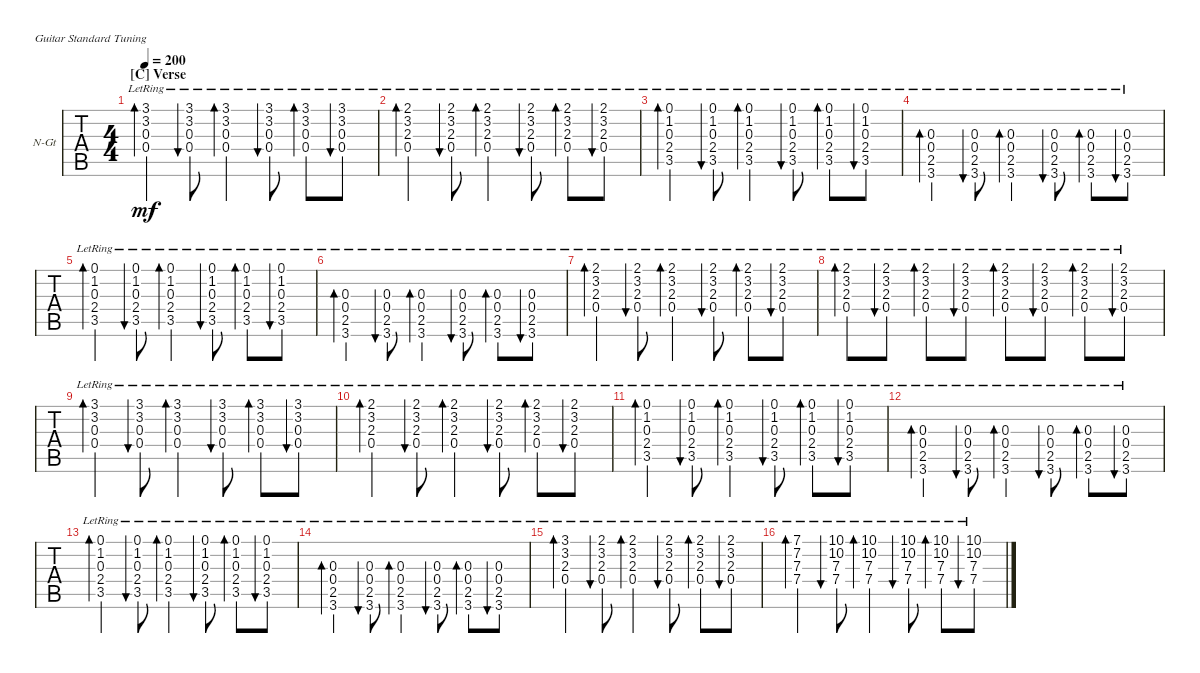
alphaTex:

\defaultSystemsLayout 4
\bracketExtendMode groupsimilarinstruments
\firstSystemTrackNameOrientation horizontal
\otherSystemsTrackNameOrientation horizontal
\track ("Cole Train" "N-Gt") {instrument acousticguitarnylon}
\staff {tabs}
\tuning (E4 B3 G3 D3 A2 E2)
\ts (4 4)
\section ("C" "Verse")
\tempo 200
\clef g2
\ks c
(0.3{lr} 3.2{lr} 3.1{lr} 0.4{lr}).4{bd 30 dy mf} (0.3{lr} 3.2{lr} 3.1{lr} 0.4{lr}).8{bu 30} (0.3{lr} 3.2{lr} 3.1{lr} 0.4{lr}).4{bd 30} (0.3{lr} 3.2{lr} 3.1{lr} 0.4{lr}).8{bu 30} (3.2{lr} 0.3{lr} 3.1{lr} 0.4{lr}).8{bd 30} (0.3{lr} 3.2{lr} 3.1{lr} 0.4{lr}).8{bu 30} |
(2.3{lr} 3.2{lr} 2.1{lr} 0.4{lr}).4{bd 30} (2.3{lr} 3.2{lr} 2.1{lr} 0.4{lr}).8{bu 30} (2.3{lr} 3.2{lr} 2.1{lr} 0.4{lr}).4{bd 30} (2.3{lr} 3.2{lr} 2.1{lr} 0.4{lr}).8{bu 30} (3.2{lr} 2.3{lr} 2.1{lr} 0.4{lr}).8{bd 30} (2.3{lr} 3.2{lr} 2.1{lr} 0.4{lr}).8{bu 30} |
(0.3{lr} 1.2{lr} 0.1{lr} 3.5{lr} 2.4{lr}).4{bd 30} (0.3{lr} 1.2{lr} 0.1{lr} 3.5{lr} 2.4{lr}).8{bu 30} (0.3{lr} 1.2{lr} 0.1{lr} 3.5{lr} 2.4{lr}).4{bd 30} (0.3{lr} 1.2{lr} 0.1{lr} 3.5{lr} 2.4{lr}).8{bu 30} (1.2{lr} 0.3{lr} 0.1{lr} 3.5{lr} 2.4{lr}).8{bd 30} (0.3{lr} 1.2{lr} 0.1{lr} 3.5{lr} 2.4{lr}).8{bu 30} |
(0.3{lr} 3.6{lr} 2.5{lr} 0.4{lr}).4{bd 30} (0.3{lr} 0.4{lr} 3.6{lr} 2.5{lr}).8{bu 30} (0.3{lr} 0.4{lr} 3.6{lr} 2.5{lr}).4{bd 30} (0.3{lr} 0.4{lr} 3.6{lr} 2.5{lr}).8{bu 30} (0.3{lr} 0.4{lr} 3.6{lr} 2.5{lr}).8{bd 30} (0.3{lr} 0.4{lr} 3.6{lr} 2.5{lr}).8{bu 30} |
(0.3{lr} 1.2{lr} 0.1{lr} 3.5{lr} 2.4{lr}).4{bd 30} (0.3{lr} 1.2{lr} 0.1{lr} 3.5{lr} 2.4{lr}).8{bu 30} (0.3{lr} 1.2{lr} 0.1{lr} 3.5{lr} 2.4{lr}).4{bd 30} (0.3{lr} 1.2{lr} 0.1{lr} 3.5{lr} 2.4{lr}).8{bu 30} (1.2{lr} 0.3{lr} 0.1{lr} 3.5{lr} 2.4{lr}).8{bd 30} (0.3{lr} 1.2{lr} 0.1{lr} 3.5{lr} 2.4{lr}).8{bu 30} |
(0.3{lr} 3.6{lr} 2.5{lr} 0.4{lr}).4{bd 30} (0.3{lr} 0.4{lr} 3.6{lr} 2.5{lr}).8{bu 30} (0.3{lr} 0.4{lr} 3.6{lr} 2.5{lr}).4{bd 30} (0.3{lr} 0.4{lr} 3.6{lr} 2.5{lr}).8{bu 30} (0.3{lr} 0.4{lr} 3.6{lr} 2.5{lr}).8{bd 30} (0.3{lr} 0.4{lr} 3.6{lr} 2.5{lr}).8{bu 30} |
(2.3{lr} 3.2{lr} 2.1{lr} 0.4{lr}).4{bd 30} (2.3{lr} 3.2{lr} 2.1{lr} 0.4{lr}).8{bu 30} (2.3{lr} 3.2{lr} 2.1{lr} 0.4{lr}).4{bd 30} (2.3{lr} 3.2{lr} 2.1{lr} 0.4{lr}).8{bu 30} (3.2{lr} 2.3{lr} 2.1{lr} 0.4{lr}).8{bd 30} (2.3{lr} 3.2{lr} 2.1{lr} 0.4{lr}).8{bu 30} |
(2.3{lr} 3.2{lr} 2.1{lr} 0.4{lr}).8{bd 30} (2.3{lr} 3.2{lr} 2.1{lr} 0.4{lr}).8{bu 30} (2.3{lr} 3.2{lr} 2.1{lr} 0.4{lr}).8{bd 30} (2.3{lr} 3.2{lr} 2.1{lr} 0.4{lr}).8{bu 30} (3.2{lr} 2.3{lr} 2.1{lr} 0.4{lr}).8{bd 30} (2.3{lr} 3.2{lr} 2.1{lr} 0.4{lr}).8{bu 30} (0.4{lr} 2.3{lr} 3.2{lr} 2.1{lr}).8{bd 30} (0.4{lr} 2.3{lr} 3.2{lr} 2.1{lr}).8{bu 30} |
(0.3{lr} 3.2{lr} 3.1{lr} 0.4{lr}).4{bd 30} (0.3{lr} 3.2{lr} 3.1{lr} 0.4{lr}).8{bu 30} (0.3{lr} 3.2{lr} 3.1{lr} 0.4{lr}).4{bd 30} (0.3{lr} 3.2{lr} 3.1{lr} 0.4{lr}).8{bu 30} (3.2{lr} 0.3{lr} 3.1{lr} 0.4{lr}).8{bd 30} (0.3{lr} 3.2{lr} 3.1{lr} 0.4{lr}).8{bu 30} |
(2.3{lr} 3.2{lr} 2.1{lr} 0.4{lr}).4{bd 30} (2.3{lr} 3.2{lr} 2.1{lr} 0.4{lr}).8{bu 30} (2.3{lr} 3.2{lr} 2.1{lr} 0.4{lr}).4{bd 30} (2.3{lr} 3.2{lr} 2.1{lr} 0.4{lr}).8{bu 30} (3.2{lr} 2.3{lr} 2.1{lr} 0.4{lr}).8{bd 30} (2.3{lr} 3.2{lr} 2.1{lr} 0.4{lr}).8{bu 30} |
(0.3{lr} 1.2{lr} 0.1{lr} 3.5{lr} 2.4{lr}).4{bd 30} (0.3{lr} 1.2{lr} 0.1{lr} 3.5{lr} 2.4{lr}).8{bu 30} (0.3{lr} 1.2{lr} 0.1{lr} 3.5{lr} 2.4{lr}).4{bd 30} (0.3{lr} 1.2{lr} 0.1{lr} 3.5{lr} 2.4{lr}).8{bu 30} (1.2{lr} 0.3{lr} 0.1{lr} 3.5{lr} 2.4{lr}).8{bd 30} (0.3{lr} 1.2{lr} 0.1{lr} 3.5{lr} 2.4{lr}).8{bu 30} |
(0.3{lr} 3.6{lr} 2.5{lr} 0.4{lr}).4{bd 30} (0.3{lr} 0.4{lr} 3.6{lr} 2.5{lr}).8{bu 30} (0.3{lr} 0.4{lr} 3.6{lr} 2.5{lr}).4{bd 30} (0.3{lr} 0.4{lr} 3.6{lr} 2.5{lr}).8{bu 30} (0.3{lr} 0.4{lr} 3.6{lr} 2.5{lr}).8{bd 30} (0.3{lr} 0.4{lr} 3.6{lr} 2.5{lr}).8{bu 30} |
(0.3{lr} 1.2{lr} 0.1{lr} 3.5{lr} 2.4{lr}).4{bd 30} (0.3{lr} 1.2{lr} 0.1{lr} 3.5{lr} 2.4{lr}).8{bu 30} (0.3{lr} 1.2{lr} 0.1{lr} 3.5{lr} 2.4{lr}).4{bd 30} (0.3{lr} 1.2{lr} 0.1{lr} 3.5{lr} 2.4{lr}).8{bu 30} (1.2{lr} 0.3{lr} 0.1{lr} 3.5{lr} 2.4{lr}).8{bd 30} (0.3{lr} 1.2{lr} 0.1{lr} 3.5{lr} 2.4{lr}).8{bu 30} |
(0.3{lr} 3.6{lr} 2.5{lr} 0.4{lr}).4{bd 30} (0.3{lr} 0.4{lr} 3.6{lr} 2.5{lr}).8{bu 30} (0.3{lr} 0.4{lr} 3.6{lr} 2.5{lr}).4{bd 30} (0.3{lr} 0.4{lr} 3.6{lr} 2.5{lr}).8{bu 30} (0.3{lr} 0.4{lr} 3.6{lr} 2.5{lr}).8{bd 30} (0.3{lr} 0.4{lr} 3.6{lr} 2.5{lr}).8{bu 30} |
(2.3{lr} 3.2{lr} 3.1{lr} 0.4{lr}).4{bd 30} (2.3{lr} 3.2{lr} 2.1{lr} 0.4{lr}).8{bu 30} (2.3{lr} 3.2{lr} 2.1{lr} 0.4{lr}).4{bd 30} (2.3{lr} 3.2{lr} 2.1{lr} 0.4{lr}).8{bu 30} (3.2{lr} 2.3{lr} 2.1{lr} 0.4{lr}).8{bd 30} (2.3{lr} 3.2{lr} 2.1{lr} 0.4{lr}).8{bu 30} |
(7.3{lr} 7.2{lr} 7.1{lr} 7.4{lr}).4{bd 30} (7.3{lr} 10.2{lr} 10.1{lr} 7.4{lr}).8{bu 30} (7.3{lr} 10.2{lr} 10.1{lr} 7.4{lr}).4{bd 30} (7.3{lr} 10.2{lr} 10.1{lr} 7.4{lr}).8{bu 30} (7.4{lr} 7.3{lr} 10.2{lr} 10.1{lr}).8{bd 30} (7.4{lr} 7.3{lr} 10.2{lr} 10.1{lr}).8{bu 30}
